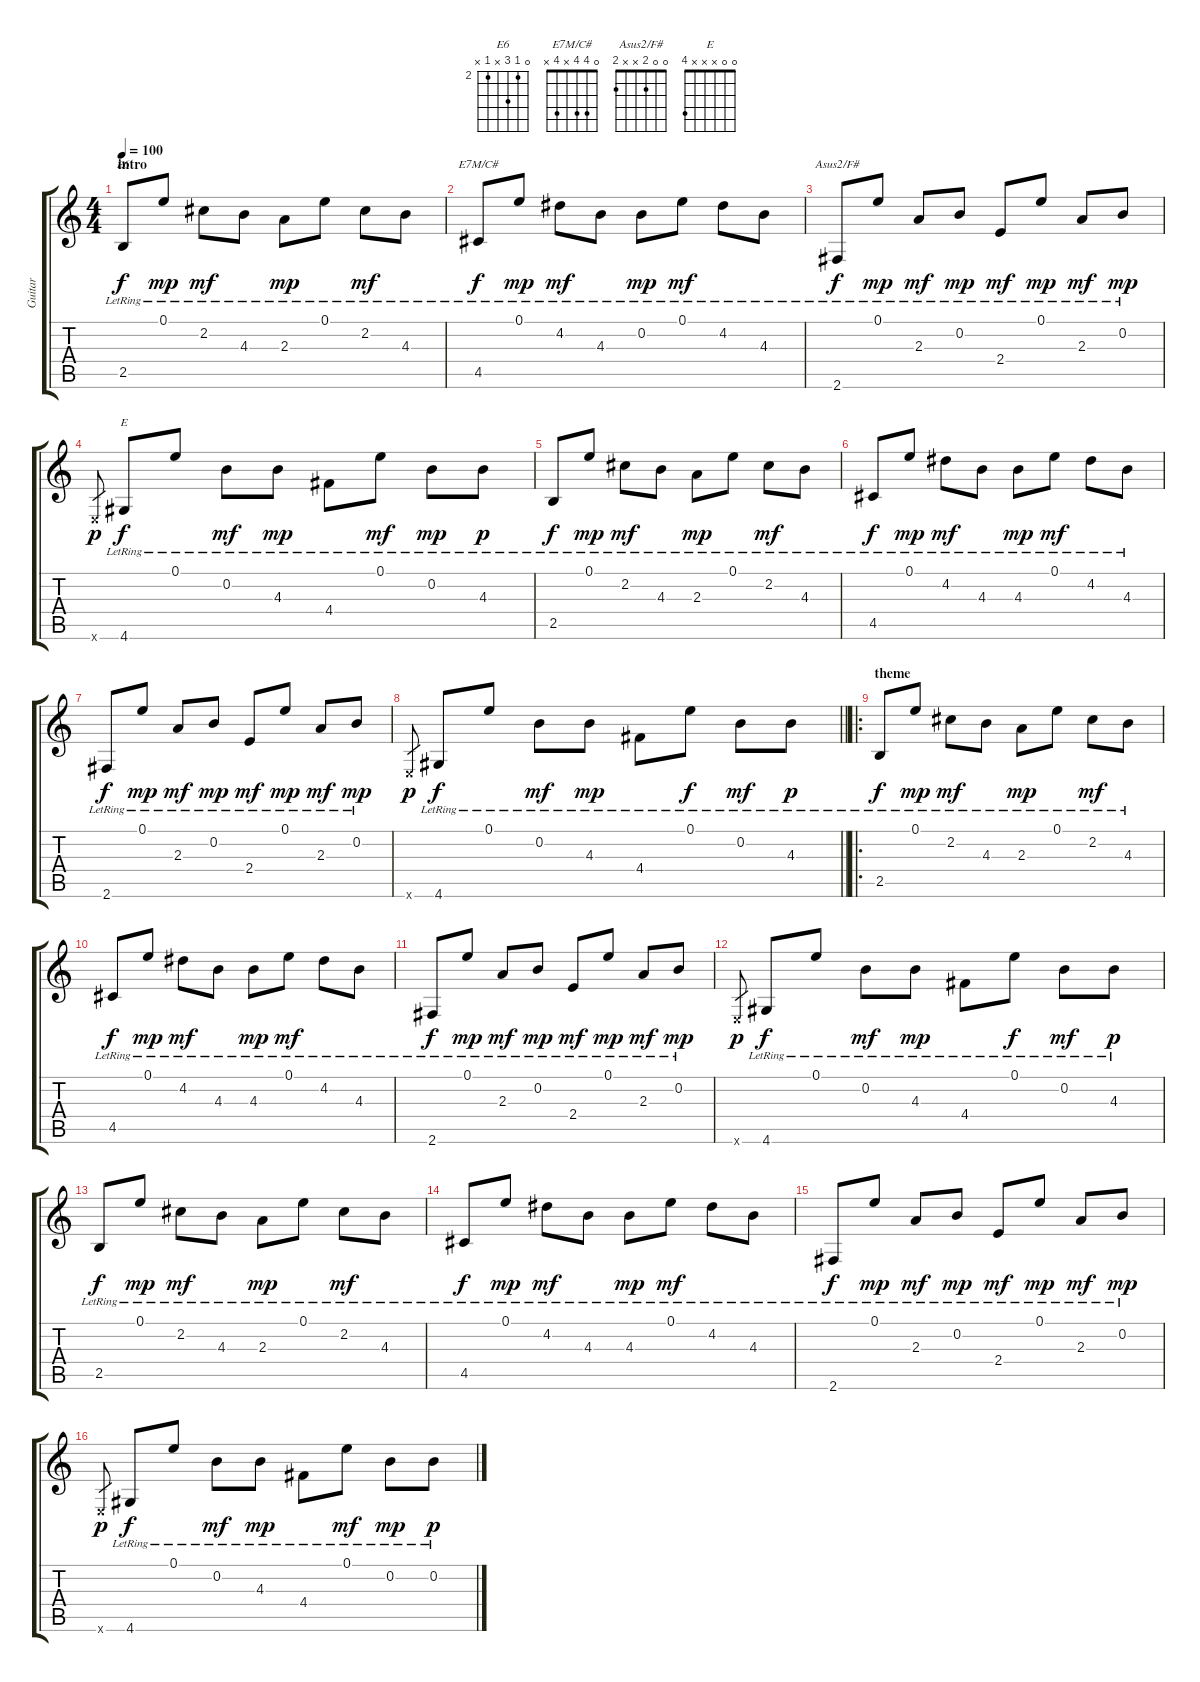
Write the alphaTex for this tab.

\track ("Guitar" "Guitar") {instrument acousticguitarsteel}
\staff {score tabs}
\tuning (E4 B3 G3 D3 A2 E2) {hide}
\chord ("E6" 0 2 4 x 2 x) {firstfret 2}
\chord ("E7M/C#" 0 4 4 x 4 x)
\chord ("Asus2/F#" 0 0 2 x x 2)
\chord ("E" 0 0 x x x 4)
\ts (4 4)
\section ("" "intro")
\tempo 100
\clef g2
\ks c
2.5{lr}.8{ch "E6" dy f instrument acousticguitarsteel} 0.1{lr}.8{dy mp} 2.2{lr}.8{dy mf} 4.3{lr}.8 2.3{lr}.8{dy mp} 0.1{lr}.8 2.2{lr}.8{dy mf} 4.3{lr}.8 |
4.5{lr}.8{ch "E7M/C#" dy f} 0.1{lr}.8{dy mp} 4.2{lr}.8{dy mf} 4.3{lr}.8 0.2{lr}.8{dy mp} 0.1{lr}.8{dy mf} 4.2{lr}.8 4.3{lr}.8 |
2.6{lr}.8{ch "Asus2/F#" dy f} 0.1{lr}.8{dy mp} 2.3{lr}.8{dy mf} 0.2{lr}.8{dy mp} 2.4{lr}.8{dy mf} 0.1{lr}.8{dy mp} 2.3{lr}.8{dy mf} 0.2{lr}.8{dy mp} |
0.6{x}.8{gr dy p} 4.6{lr}.8{ch "E" dy f} 0.1{lr}.8 0.2{lr}.8{dy mf} 4.3{lr}.8{dy mp} 4.4{lr}.8 0.1{lr}.8{dy mf} 0.2{lr}.8{dy mp} 4.3{lr}.8{dy p} |
2.5{lr}.8{dy f} 0.1{lr}.8{dy mp} 2.2{lr}.8{dy mf} 4.3{lr}.8 2.3{lr}.8{dy mp} 0.1{lr}.8 2.2{lr}.8{dy mf} 4.3{lr}.8 |
4.5{lr}.8{dy f} 0.1{lr}.8{dy mp} 4.2{lr}.8{dy mf} 4.3{lr}.8 4.3{lr}.8{dy mp} 0.1{lr}.8{dy mf} 4.2{lr}.8 4.3{lr}.8 |
2.6{lr}.8{dy f} 0.1{lr}.8{dy mp} 2.3{lr}.8{dy mf} 0.2{lr}.8{dy mp} 2.4{lr}.8{dy mf} 0.1{lr}.8{dy mp} 2.3{lr}.8{dy mf} 0.2{lr}.8{dy mp} |
\barLineRight lightlight
0.6{x}.8{gr dy p} 4.6{lr}.8{dy f} 0.1{lr}.8 0.2{lr}.8{dy mf} 4.3{lr}.8{dy mp} 4.4{lr}.8 0.1{lr}.8{dy f} 0.2{lr}.8{dy mf} 4.3{lr}.8{dy p} |
\ro
\section ("" "theme")
2.5{lr}.8{dy f} 0.1{lr}.8{dy mp} 2.2{lr}.8{dy mf} 4.3{lr}.8 2.3{lr}.8{dy mp} 0.1{lr}.8 2.2{lr}.8{dy mf} 4.3{lr}.8 |
4.5{lr}.8{dy f} 0.1{lr}.8{dy mp} 4.2{lr}.8{dy mf} 4.3{lr}.8 4.3{lr}.8{dy mp} 0.1{lr}.8{dy mf} 4.2{lr}.8 4.3{lr}.8 |
2.6{lr}.8{dy f} 0.1{lr}.8{dy mp} 2.3{lr}.8{dy mf} 0.2{lr}.8{dy mp} 2.4{lr}.8{dy mf} 0.1{lr}.8{dy mp} 2.3{lr}.8{dy mf} 0.2{lr}.8{dy mp} |
0.6{x}.8{gr dy p} 4.6{lr}.8{dy f} 0.1{lr}.8 0.2{lr}.8{dy mf} 4.3{lr}.8{dy mp} 4.4{lr}.8 0.1{lr}.8{dy f} 0.2{lr}.8{dy mf} 4.3{lr}.8{dy p} |
2.5{lr}.8{dy f} 0.1{lr}.8{dy mp} 2.2{lr}.8{dy mf} 4.3{lr}.8 2.3{lr}.8{dy mp} 0.1{lr}.8 2.2{lr}.8{dy mf} 4.3{lr}.8 |
4.5{lr}.8{dy f} 0.1{lr}.8{dy mp} 4.2{lr}.8{dy mf} 4.3{lr}.8 4.3{lr}.8{dy mp} 0.1{lr}.8{dy mf} 4.2{lr}.8 4.3{lr}.8 |
2.6{lr}.8{dy f} 0.1{lr}.8{dy mp} 2.3{lr}.8{dy mf} 0.2{lr}.8{dy mp} 2.4{lr}.8{dy mf} 0.1{lr}.8{dy mp} 2.3{lr}.8{dy mf} 0.2{lr}.8{dy mp} |
0.6{x}.8{gr dy p} 4.6{lr}.8{dy f} 0.1{lr}.8 0.2{lr}.8{dy mf} 4.3{lr}.8{dy mp} 4.4{lr}.8 0.1{lr}.8{dy mf} 0.2{lr}.8{dy mp} 0.2{lr}.8{dy p}
